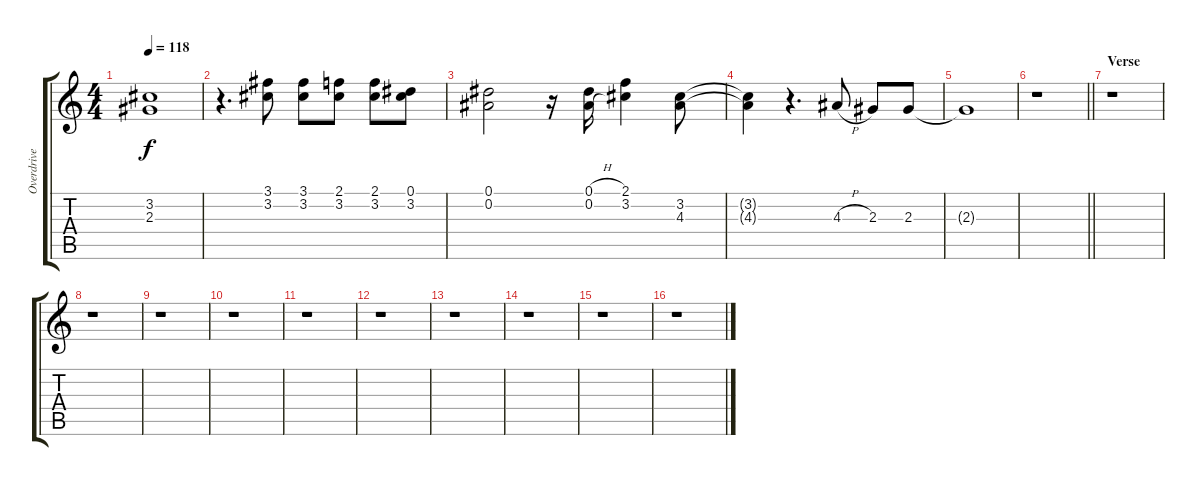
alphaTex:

\track ("Overdrive Guitar" "Overdrive ") {instrument overdrivenguitar}
\staff {score tabs}
\tuning (Eb4 Bb3 Gb3 Db3 Ab2 Eb2) {hide}
\ts (4 4)
\tempo 118
\clef g2
\ks c
(3.2 2.3).1{dy f} |
r.4{d} (3.1 3.2).8 (3.1 3.2).8 (2.1 3.2).8 (2.1 3.2).8 (0.1 3.2).8 |
(0.1 0.2).2 r.16 (0.1{h} 0.2{h}).16 (2.1 3.2).4 (3.2 4.3).8 |
(3.2{t} 4.3{t}).4 r.4{d} 4.3{h}.8 2.3.8 2.3.8 |
2.3{t}.1 |
\barLineRight lightlight
r.1 |
\section ("" "Verse")
r.1 |
r.1 |
r.1 |
r.1 |
r.1 |
r.1 |
r.1 |
r.1 |
r.1 |
r.1
